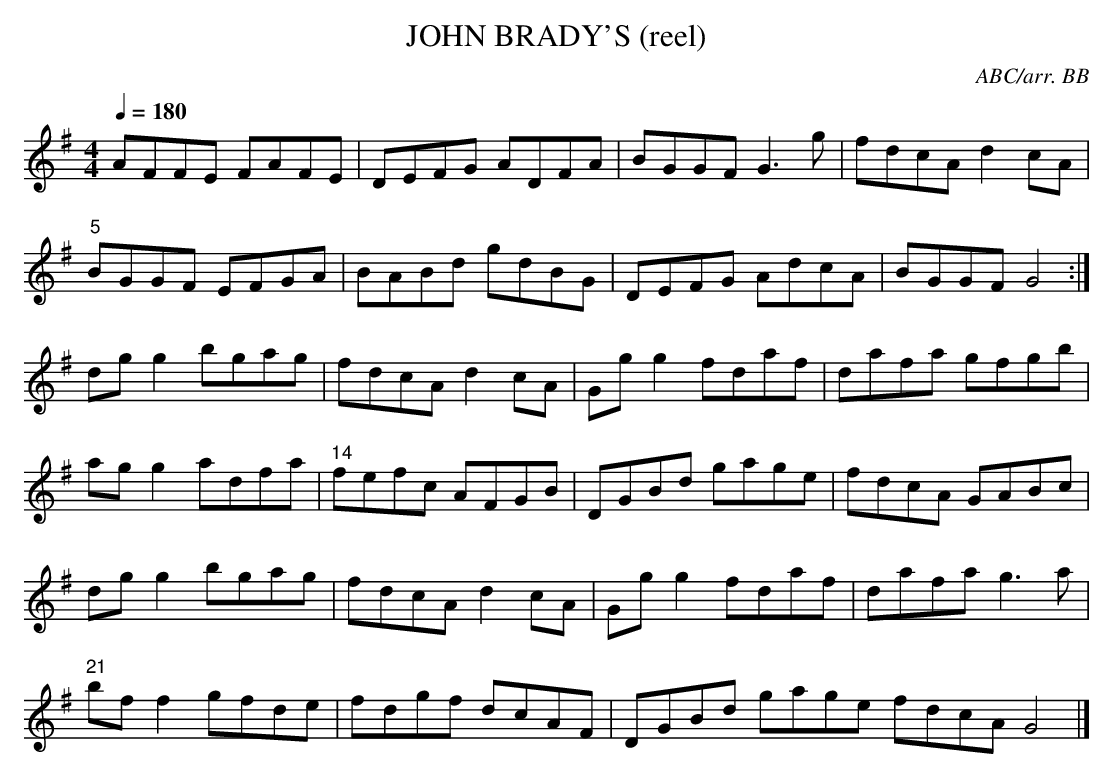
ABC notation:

X:1
T:JOHN BRADY'S (reel)
C:ABC/arr. BB
calling "scribal error" on them!
L:1/8
M:4/4
Q:1/4=180
K:G
AFFE FAFE|DEFG ADFA|BGGF G3g|fdcA d2 cA|
"5"BGGF EFGA|BABd gdBG|DEFG AdcA|BGGF G4:|
dg g2 bgag|fdcA d2 cA|Gg g2 fdaf|dafa gfgb|
ag g2 adfa|"14"fefc AFGB|DGBd gage|fdcA GABc|
dg g2 bgag|fdcA d2 cA|Gg g2 fdaf|dafa g3 a|
"21"bf f2 gfde|fdgf dcAF|DGBd gage fdcA G4|]
